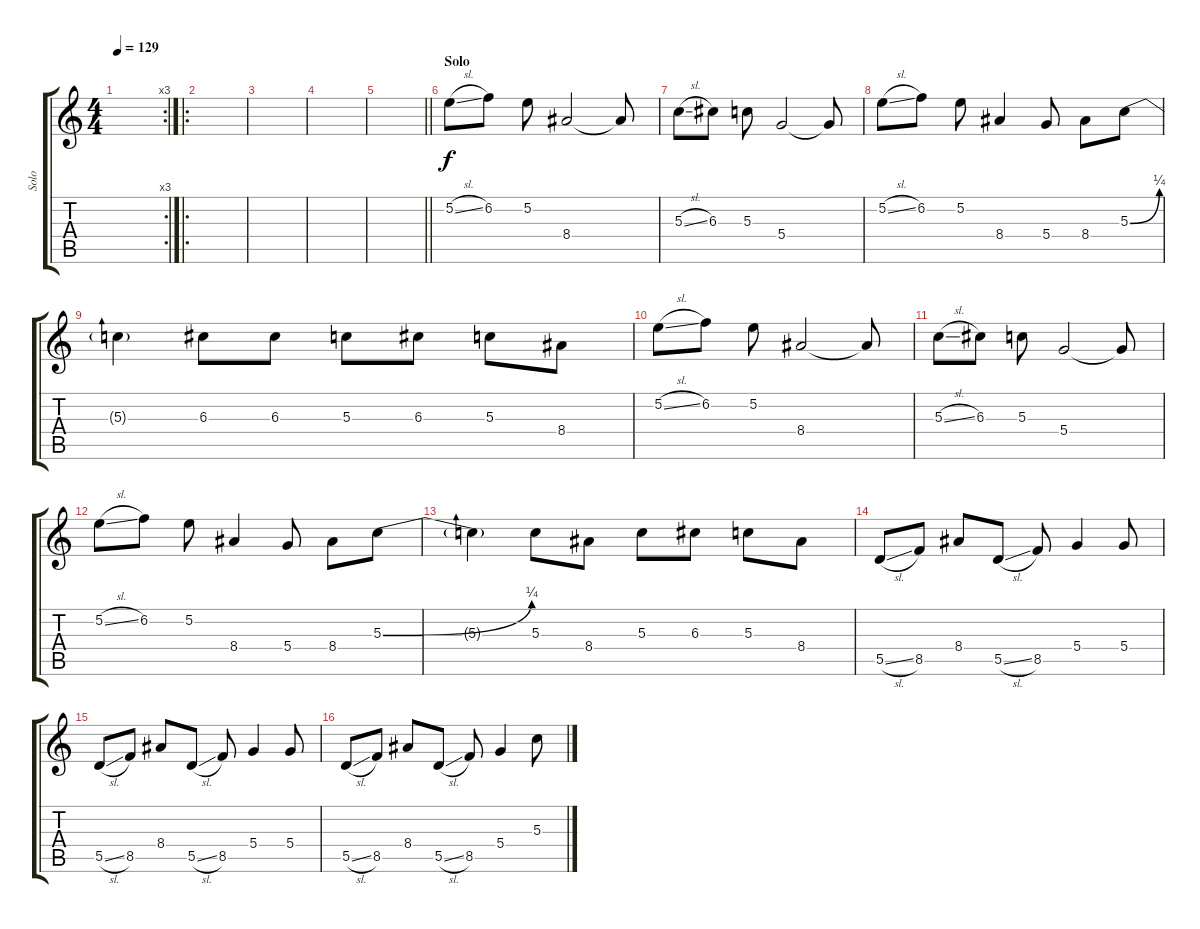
\track ("Solo" "Solo") {instrument overdrivenguitar}
\staff {score tabs}
\tuning (E4 B3 G3 D3 A2 E2) {hide}
\rc 3
\ts (4 4)
\tempo 129
\clef g2
\ks c
|
\ro
|
|
|
\barLineRight lightlight
|
\section ("" "Solo")
5.2{sl}.8 6.2.8 5.2.8 8.4.2 8.4{t}.8 |
5.3{sl}.8 6.3.8 5.3.8 5.4.2 5.4{t}.8 |
5.2{sl}.8 6.2.8 5.2.8 8.4.4 5.4.8 8.4.8 5.3{be (bend 0 0 60 1)}.8 |
5.3{t}.4 6.3.8 6.3.8 5.3.8 6.3.8 5.3.8 8.4.8 |
5.2{sl}.8 6.2.8 5.2.8 8.4.2 8.4{t}.8 |
5.3{sl}.8 6.3.8 5.3.8 5.4.2 5.4{t}.8 |
5.2{sl}.8 6.2.8 5.2.8 8.4.4 5.4.8 8.4.8 5.3{be (bend 0 0 60 1)}.8 |
5.3{t}.4 5.3.8 8.4.8 5.3.8 6.3.8 5.3.8 8.4.8 |
5.5{sl}.8 8.5.8 8.4.8 5.5{sl}.8 8.5.8 5.4.4 5.4.8 |
5.5{sl}.8 8.5.8 8.4.8 5.5{sl}.8 8.5.8 5.4.4 5.4.8 |
5.5{sl}.8 8.5.8 8.4.8 5.5{sl}.8 8.5.8 5.4.4 5.3{sl}.8
